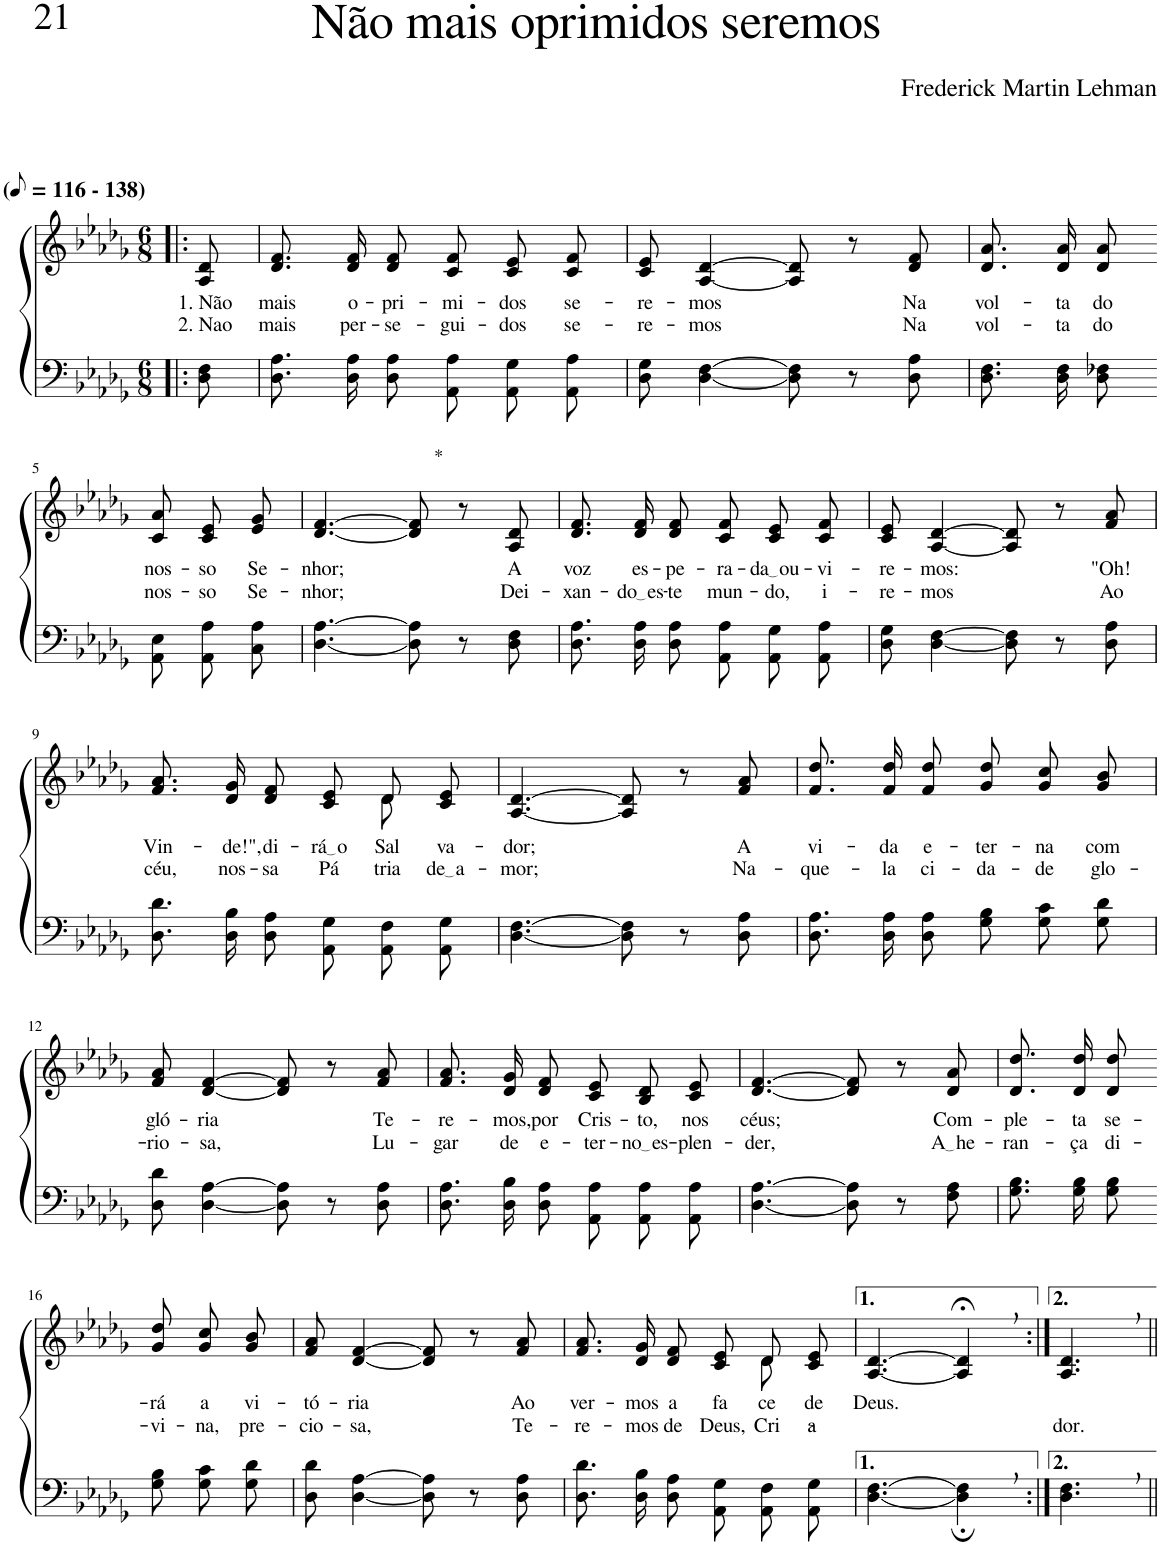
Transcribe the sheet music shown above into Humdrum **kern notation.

**kern	**kern	**text	**text
*part2	*part1	*part1	*part1
*staff2	*staff1	*staff1	*staff1
*I"Parte III e IV	*I"Parte I e II	*	*
*clefF4	*clefG2	*	*
*Trd-1c-2	*Trd-1c-2	*	*
*k[b-e-a-d-g-]	*k[b-e-a-d-g-]	*	*
*M6/8	*M6/8	*	*
*MM58	*MM58	*	*
=1!|:	=1!|:	=1!|:	=1!|:
!	!LO:TX:a:B:t=(	!	!
!	!LO:TX:a:B:t=- 138)	!	!
!	!	!LO:LY:b	!LO:LY:b
8D-\ 8F\	8A-/ 8d-/	1. Não	2. Nao
=2	=2	=2	=2
!	!	!LO:LY:b	!LO:LY:b
8.D-\ 8.A-\L	8.d-/ 8.f/L	mais	mais
!	!	!LO:LY:b	!LO:LY:b
16D-\ 16A-\K	16d-/ 16f/K	o-	per-
!	!	!LO:LY:b	!LO:LY:b
8D-\ 8A-\J	8d-/ 8f/J	-pri-	-se-
!	!	!LO:LY:b	!LO:LY:b
8AA-\ 8A-\L	8c/ 8f/L	-mi-	-gui-
!	!	!LO:LY:b	!LO:LY:b
8AA-\ 8G-\	8c/ 8e-/	-dos	-dos
!	!	!LO:LY:b	!LO:LY:b
8AA-\ 8A-\J	8c/ 8f/J	se-	se-
=3	=3	=3	=3
!	!	!LO:LY:b	!LO:LY:b
8D-\ 8G-\	8c/ 8e-/	-re-	-re-
!	!	!LO:LY:b	!LO:LY:b
[4D-\ [4F\	[4A-/ [4d-/	-mos	-mos
8D-\] 8F\]	8A-/] 8d-/]	.	.
8r	8r	.	.
!	!	!LO:LY:b	!LO:LY:b
8D-\ 8A-\	8d-/ 8f/	Na	Na
=4	=4	=4	=4
!	!	!LO:LY:b	!LO:LY:b
8.D-\ 8.F\L	8.d-/ 8.a-/L	vol-	vol-
!	!	!LO:LY:b	!LO:LY:b
16D-\ 16F\K	16d-/ 16a-/K	-ta	-ta
!	!	!LO:LY:b	!LO:LY:b
8D-\ 8F-X\J	8d-/ 8a-/J	do	do
!!LO:LB:g=z
=5-	=5-	=5-	=5-
!	!	!LO:LY:b	!LO:LY:b
8AA-\ 8E-\L	8c/ 8a-/L	nos-	nos-
!	!	!LO:LY:b	!LO:LY:b
8AA-\ 8A-\	8c/ 8e-/	-so	-so
!	!	!LO:LY:b	!LO:LY:b
8C\ 8A-\J	8e-/ 8g-/J	Se-	Se-
=6	=6	=6	=6
!	!	!LO:LY:b	!LO:LY:b
[4.D-\ [4.A-\	[4.d-/ [4.f/	-nhor;	-nhor;
!	!LO:TX:a:t=*	!	!
8D-\] 8A-\]	8d-/] 8f/]	.	.
8r	8r	.	.
!	!	!LO:LY:b	!LO:LY:b
8D-\ 8F\	8A-/ 8d-/	A	Dei-
=7	=7	=7	=7
!	!	!LO:LY:b	!LO:LY:b
8.D-\ 8.A-\L	8.d-/ 8.f/L	voz	-xan-
!	!	!LO:LY:b	!LO:LY:b
16D-\ 16A-\K	16d-/ 16f/K	es-	do es
!	!	!LO:LY:b	!LO:LY:b
8D-\ 8A-\J	8d-/ 8f/J	-pe-	-te
!	!	!LO:LY:b	!LO:LY:b
8AA-\ 8A-\L	8c/ 8f/L	-ra-	mun-
!	!	!LO:LY:b	!LO:LY:b
8AA-\ 8G-\	8c/ 8e-/	da ou	-do,
!	!	!LO:LY:b	!LO:LY:b
8AA-\ 8A-\J	8c/ 8f/J	-vi-	i-
=8	=8	=8	=8
!	!	!LO:LY:b	!LO:LY:b
8D-\ 8G-\	8c/ 8e-/	-re-	-re-
!	!	!LO:LY:b	!LO:LY:b
[4D-\ [4F\	[4A-/ [4d-/	-mos:	-mos
8D-\] 8F\]	8A-/] 8d-/]	.	.
8r	8r	.	.
!	!	!LO:LY:b	!LO:LY:b
8D-\ 8A-\	8f/ 8a-/	-"Oh!	Ao
!!LO:LB:g=z
=9	=9	=9	=9
!	!	!LO:LY:b	!LO:LY:b
*	*^	*	*
8.D-\ 8.d-\L	8.f/ 8.a-/L	2ryy	Vin-	céu,
!	!	!	!LO:LY:b	!LO:LY:b
16D-\ 16B-\K	16d-/ 16g-/K	.	-de!",	nos-
!	!	!	!LO:LY:b	!LO:LY:b
8D-\ 8A-\J	8d-/ 8f/J	.	di-	-sa
!	!	!	!LO:LY:b	!LO:LY:b
8AA-\ 8G-\L	8c/ 8e-/L	.	rá o	Pá-
!	!	!	!LO:LY:b	!LO:LY:b
8AA-\ 8F\	8d-/	8d-\	Sal-	-tria
!	!	!	!LO:LY:b	!LO:LY:b
8AA-\ 8G-\J	8c/ 8e-/J	8ryy	-va-	de a
=10	=10	=10	=10	=10
!	!	!	!LO:LY:b	!LO:LY:b
*	*v	*v	*	*
[4.D-\ [4.F\	[4.A-/ [4.d-/	-dor;	-mor;
8D-\] 8F\]	8A-/] 8d-/]	.	.
8r	8r	.	.
!	!	!LO:LY:b	!LO:LY:b
8D-\ 8A-\	8f/ 8a-/	A	Na-
=11	=11	=11	=11
!	!	!LO:LY:b	!LO:LY:b
8.D-\ 8.A-\L	8.f/ 8.dd-/L	vi-	-que-
!	!	!LO:LY:b	!LO:LY:b
16D-\ 16A-\K	16f/ 16dd-/K	-da	-la
!	!	!LO:LY:b	!LO:LY:b
8D-\ 8A-\J	8f/ 8dd-/J	e-	ci-
!	!	!LO:LY:b	!LO:LY:b
8G-\ 8B-\L	8g-/ 8dd-/L	-ter-	-da-
!	!	!LO:LY:b	!LO:LY:b
8G-\ 8c\	8g-/ 8cc/	-na	-de
!	!	!LO:LY:b	!LO:LY:b
8G-\ 8d-\J	8g-/ 8b-/J	com	glo-
!!LO:LB:g=z
=12	=12	=12	=12
!	!	!LO:LY:b	!LO:LY:b
8D-\ 8d-\	8f/ 8a-/	gló-	-rio-
!	!	!LO:LY:b	!LO:LY:b
[4D-\ [4A-\	[4d-/ [4f/	-ria	-sa,
8D-\] 8A-\]	8d-/] 8f/]	.	.
8r	8r	.	.
!	!	!LO:LY:b	!LO:LY:b
8D-\ 8A-\	8f/ 8a-/	Te-	Lu-
=13	=13	=13	=13
!	!	!LO:LY:b	!LO:LY:b
8.D-\ 8.A-\L	8.f/ 8.a-/L	-re-	-gar
!	!	!LO:LY:b	!LO:LY:b
16D-\ 16B-\K	16d-/ 16g-/K	-mos,	de
!	!	!LO:LY:b	!LO:LY:b
8D-\ 8A-\J	8d-/ 8f/J	por	e-
!	!	!LO:LY:b	!LO:LY:b
8AA-\ 8A-\L	8c/ 8e-/L	Cris-	-ter-
!	!	!LO:LY:b	!LO:LY:b
8AA-\ 8A-\	8B-/ 8d-/	-to,	no es
!	!	!LO:LY:b	!LO:LY:b
8AA-\ 8A-\J	8c/ 8e-/J	nos	-plen-
=14	=14	=14	=14
!	!	!LO:LY:b	!LO:LY:b
[4.D-\ [4.A-\	[4.d-/ [4.f/	céus;	-der,
8D-\] 8A-\]	8d-/] 8f/]	.	.
8r	8r	.	.
!	!	!LO:LY:b	!LO:LY:b
8F\ 8A-\	8d-/ 8a-/	Com-	A he
=15	=15	=15	=15
!	!	!LO:LY:b	!LO:LY:b
8.G-\ 8.B-\L	8.d-/ 8.dd-/L	-ple-	-ran-
!	!	!LO:LY:b	!LO:LY:b
16G-\ 16B-\K	16d-/ 16dd-/K	-ta	-ça
!	!	!LO:LY:b	!LO:LY:b
8G-\ 8B-\J	8d-/ 8dd-/J	se-	di-
!!LO:LB:g=z
=16-	=16-	=16-	=16-
!	!	!LO:LY:b	!LO:LY:b
8G-\ 8B-\L	8g-/ 8dd-/L	-rá	-vi-
!	!	!LO:LY:b	!LO:LY:b
8G-\ 8c\	8g-/ 8cc/	a	-na,
!	!	!LO:LY:b	!LO:LY:b
8G-\ 8d-\J	8g-/ 8b-/J	vi-	pre-
=17	=17	=17	=17
!	!	!LO:LY:b	!LO:LY:b
8D-\ 8d-\	8f/ 8a-/	-tó-	-cio-
!	!	!LO:LY:b	!LO:LY:b
[4D-\ [4A-\	[4d-/ [4f/	-ria	-sa,
8D-\] 8A-\]	8d-/] 8f/]	.	.
8r	8r	.	.
!	!	!LO:LY:b	!LO:LY:b
8D-\ 8A-\	8f/ 8a-/	Ao	Te-
=18	=18	=18	=18
!	!	!LO:LY:b	!LO:LY:b
*	*^	*	*
8.D-\ 8.d-\L	8.f/ 8.a-/L	2ryy	ver-	-re-
!	!	!	!LO:LY:b	!LO:LY:b
16D-\ 16B-\K	16d-/ 16g-/K	.	-mos	-mos
!	!	!	!LO:LY:b	!LO:LY:b
8D-\ 8A-\J	8d-/ 8f/J	.	a	de
!	!	!	!LO:LY:b	!LO:LY:b
8AA-\ 8G-\L	8c/ 8e-/L	.	fa-	Deus,
!	!	!	!LO:LY:b	!LO:LY:b
8AA-\ 8F\	8d-/	8d-\	-ce	Cri-
!	!	!	!LO:LY:b	!LO:LY:b
8AA-\ 8G-\J	8c/ 8e-/J	8ryy	de	-a-
=19	=19	=19	=19	=19
!	!	!	!LO:LY:b	!
*	*v	*v	*	*
[4.D-\ [4.F\	[4.A-/ [4.d-/	Deus.	.
4D-\];, 4F\];,	4A-/];<, 4d-/];<,	.	.
=20:|!	=20:|!	=20:|!	=20:|!
!	!	!	!LO:LY:b
4.D-\, 4.F\,	4.A-/, 4.d-/,	.	-dor.
=||	=||	=||	=||
*-	*-	*-	*-
